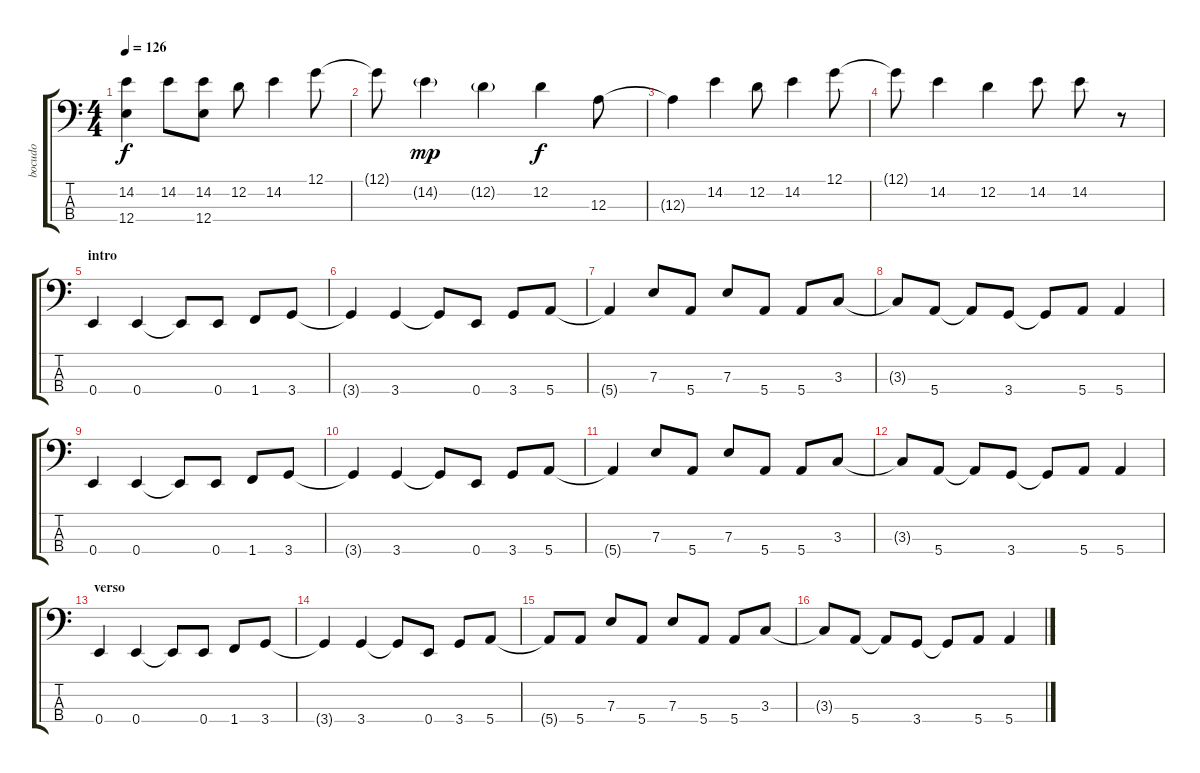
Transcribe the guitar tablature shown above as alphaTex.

\track ("bocudo" "bocudo") {instrument electricbasspick}
\staff {score tabs}
\tuning (G2 D2 A1 E1) {hide}
\ts (4 4)
\tempo 126
\clef f4
\ks c
(14.2 12.4).4{dy f instrument electricbasspick} 14.2.8 (14.2 12.4).8 12.2.8 14.2.4 12.1.8 |
12.1{t}.8 14.2{g}.4{dy mp} 12.2{g}.4 12.2.4{dy f} 12.3.8 |
12.3{t}.4 14.2.4 12.2.8 14.2.4 12.1.8 |
12.1{t}.8 14.2.4 12.2.4 14.2.8 14.2.8 r.8 |
\section ("" "intro")
0.4.4 0.4.4 0.4{t}.8 0.4.8 1.4.8 3.4.8 |
3.4{t}.4 3.4.4 3.4{t}.8 0.4.8 3.4.8 5.4.8 |
5.4{t}.4 7.3.8 5.4.8 7.3.8 5.4.8 5.4.8 3.3.8 |
3.3{t}.8 5.4.8 5.4{t}.8 3.4.8 3.4{t}.8 5.4.8 5.4.4 |
0.4.4 0.4.4 0.4{t}.8 0.4.8 1.4.8 3.4.8 |
3.4{t}.4 3.4.4 3.4{t}.8 0.4.8 3.4.8 5.4.8 |
5.4{t}.4 7.3.8 5.4.8 7.3.8 5.4.8 5.4.8 3.3.8 |
3.3{t}.8 5.4.8 5.4{t}.8 3.4.8 3.4{t}.8 5.4.8 5.4.4 |
\section ("" "verso")
0.4.4 0.4.4 0.4{t}.8 0.4.8 1.4.8 3.4.8 |
3.4{t}.4 3.4.4 3.4{t}.8 0.4.8 3.4.8 5.4.8 |
5.4{t}.8 5.4.8 7.3.8 5.4.8 7.3.8 5.4.8 5.4.8 3.3.8 |
3.3{t}.8 5.4.8 5.4{t}.8 3.4.8 3.4{t}.8 5.4.8 5.4.4
